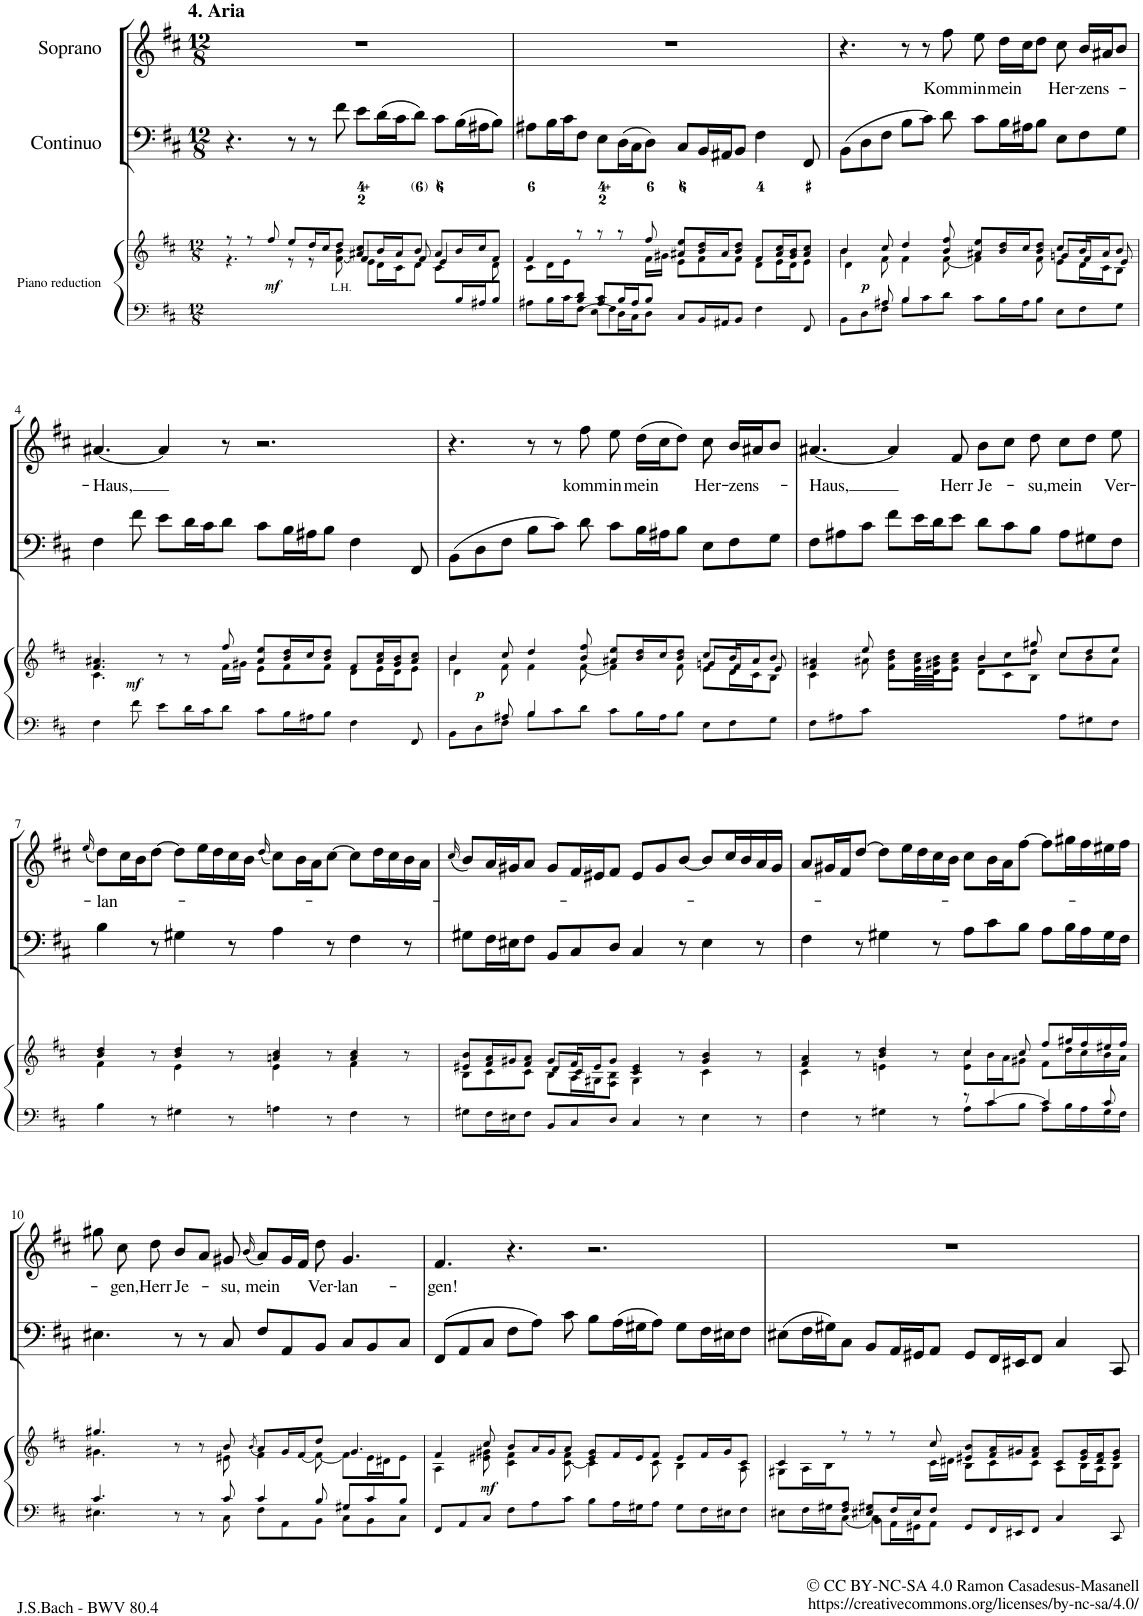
**kern	**kern	**dynam	**kern	**kern	**text
*part3	*part3	*part3	*part2	*part1	*part1
*staff4	*staff3	*staff3/4	*staff2	*staff1	*staff1
*I"Piano reduction	*	*	*I"Continuo	*I"Soprano	*
*I'Pno	*	*	*	*	*
*stria5	*stria5	*	*	*	*
*clefF4	*clefG2	*	*clefF4	*clefG2	*
*k[f#c#]	*k[f#c#]	*	*k[f#c#]	*k[f#c#]	*
*M12/8	*M12/8	*	*M12/8	*M12/8	*
=1	=1	=1	=1	=1	=1
*^	*^	*	*	*	*
*	*	*	*^	*	*	*	*
!	!	!	!	!	!	!	!LO:TX:a:B:t=4. Aria	!
4ryy	1.ryy	8r	4.r	2.ryy	.	4.r	1.r	.
.	.	8r	.	.	.	.	.	.
!	!	!	!	!	!LO:DY:b	!	!	!
.	.	8ff#/	.	.	mf	.	.	.
.	.	8ee/L	8r	.	.	8r	.	.
.	.	16dd/L	8r	.	.	8r	.	.
.	.	16cc#/J	.	.	.	.	.	.
!	!	!LO:TX:b:t=L.H.	!	!	!	!	!	!
.	.	8dd/J	[8f#\ 8b\	.	.	8f#\	.	.
.	.	8a#X/ 8cc#/L	8e\L	4f#/]	.	8e\L	.	.
.	.	16b/L	16d\L	.	.	(16d\L	.	.
.	.	16a#/J	16c#\J	.	.	16c#\J	.	.
.	.	8b/J	8d\J	8f#/	.	8d\J)	.	.
.	.	8a#/L	8c#\L	4e/	.	8c#\L	.	.
16B/L	.	16b/L	4ryy	.	.	(16B\L	.	.
16A#X/J	.	16cc#/J	.	.	.	16A#X\J	.	.
8B/J	.	8f#/J	.	8d\	.	8B\J)	.	.
*	*	*	*v	*v	*	*	*	*
=2	=2	=2	=2	=2	=2	=2	=2
*	*^	*	*	*	*	*	*
4ryy	8A#X\L	4.ryy	4f#/	8c#\L	.	8A#X\L	1.r	.
.	16B\L	.	.	16d\L	.	16B\L	.	.
.	16c#\J	.	.	16e\J	.	16c#\J	.	.
8B/ 8d/J	[>8F#\J	.	8r	4.ryy	.	8F#\J	.	.
4F#\]	8A#/ 8c#/L	8E\L	8r	.	.	8E\L	.	.
.	16B/L	16D\L	8r	.	.	(16D\L	.	.
.	16A#/J	16C#\J	.	.	.	16C#\J	.	.
2..ryy	8B/J	8D\J	8ff#/	16f#\LL	.	8D\J)	.	.
.	.	.	.	16g#X\JJ	.	.	.	.
.	8C#/L	4ryy	8a#X/ 8ee/L	8e\L	.	8C#/L	.	.
.	16BB/L	.	16b/ 16dd/L	8f#\	.	16BB/L	.	.
.	16AA#X/J	.	16a#/J	.	.	16AA#X/J	.	.
.	8BB/J	2ryy	8b/ 8dd/J	8f#\J	.	8BB/J	.	.
.	4F#\	.	8f#/L	8d\L	.	4F#\	.	.
.	.	.	16a#/ 16cc#/L	16e\L	.	.	.	.
.	.	.	16g#/ 16b/J	16d\J	.	.	.	.
.	8FF#/	.	8a#/ 8cc#/J	8e\J	.	8FF#/	.	.
*	*v	*v	*	*	*	*	*	*
=3	=3	=3	=3	=3	=3	=3	=3
*	*	*^	*^	*	*	*	*
4ryy	8BB\L	4b/	4b\	4d\	8ryy	.	(8BB\L	4.r	.
!	!	!	!	!	!	!LO:DY:b	!	!	!
.	8D\	.	.	.	1ryy	p	8D\	.	.
8A#X/	8F#\J	8cc#/	8f#\	4.ryy	.	.	8F#\J	.	.
4B/	8B\L	4dd/	4f#\	.	.	.	8B\L	8r	.
.	8c#\	.	.	.	.	.	8c#\J)	8r	.
!	!	!	!	!	!	!	!	!	!LO:LY:b
2..ryy	8d\J	8b/ 8ff#/	[8f#\	8ryy	.	.	8d\	8ff#\	Komm
!	!	!	!	!	!	!	!	!	!LO:LY:b
.	8c#\L	8a#X/ 8ee/L	4f#\]	4.ryy	.	.	8c#\L	8ee\	in
!	!	!	!	!	!	!	!	!	!LO:LY:b
.	16B\L	16b/ 16dd/L	.	.	.	.	16B\L	16dd\LL	mein
.	16A#\J	16cc#/J	.	.	.	.	16A#X\J	16cc#\J	.
.	8B\J	8b/ 8dd/J	8f#\	.	.	.	8B\J	8dd\J	.
!	!	!	!	!	!	!	!	!	!LO:LY:b
.	8E\L	8cc#/L	8e\L	8gn/L	4.ryy	.	8E\L	8cc#\	Her-
!	!	!	!	!	!	!	!	!	!LO:LY:b
.	8F#\	16b/L	16d\L	8f#/J	.	.	8F#\	16b/LL	-zens-
.	.	16a#/J	16c#\J	.	.	.	.	16a#X/J	.
.	8G\J	8b/J	8B\J	8e/	.	.	8G\J	8b/J	.
!!LO:LB:g=z
=4	=4	=4	=4	=4	=4	=4	=4	=4	=4
!	!	!	!	!	!	!	!	!	!LO:LY:b
*v	*v	*	*	*	*	*	*	*	*
*	*	*	*v	*v	*	*	*	*
4F#\	4.f#/ 4.a#X/	4.c#\	4ryy	.	4F#\	[4.a#X/	-Haus,
!	!	!	!	!LO:DY:b	!	!	!
8f#\	.	.	1ryy	mf	8f#\	.	.
8e\L	8r	8ryy	.	.	8e\L	4a#/]	.
16d\L	8r	8ryy	.	.	16d\L	.	.
16c#\J	.	.	.	.	16c#\J	.	.
8d\J	8ff#/	16f#\LL	.	.	8d\J	8r	.
.	.	16g#X\JJ	.	.	.	.	.
8c#\L	8a#/ 8ee/L	8e\L	.	.	8c#\L	2.r	.
16B\L	16b/ 16dd/L	8f#\	.	.	16B\L	.	.
16A#X\J	16cc#/J	.	.	.	16A#X\J	.	.
8B\J	8b/ 8dd/J	8f#\J	.	.	8B\J	.	.
4F#\	8f#/L	8d\L	.	.	4F#\	.	.
.	16a#/ 16cc#/L	16e\L	4ryy	.	.	.	.
.	16g#/ 16b/J	16d\J	.	.	.	.	.
8FF#/	8a#/ 8cc#/J	8e\J	.	.	8FF#/	.	.
=5	=5	=5	=5	=5	=5	=5	=5
*^	*	*	*^	*	*	*	*
4ryy	8BB\L	4b/	4b\	4d\	8ryy	.	(8BB\L	4.r	.
!	!	!	!	!	!	!LO:DY:b	!	!	!
.	8D\	.	.	.	1ryy	p	8D\	.	.
8A#X/	8F#\J	8cc#/	8f#\	4.ryy	.	.	8F#\J	.	.
4B/	8B\L	4dd/	4f#\	.	.	.	8B\L	8r	.
.	8c#\	.	.	.	.	.	8c#\J)	8r	.
!	!	!	!	!	!	!	!	!	!LO:LY:b
2..ryy	8d\J	8b/ 8ff#/	[8f#\	8ryy	.	.	8d\	8ff#\	komm
!	!	!	!	!	!	!	!	!	!LO:LY:b
.	8c#\L	8a#X/ 8ee/L	4f#\]	4.ryy	.	.	8c#\L	8ee\	in
!	!	!	!	!	!	!	!	!	!LO:LY:b
.	16B\L	16b/ 16dd/L	.	.	.	.	16B\L	(16dd\LL	mein
.	16A#\J	16cc#/J	.	.	.	.	16A#X\J	16cc#\J	.
.	8B\J	8b/ 8dd/J	8f#\	.	.	.	8B\J	8dd\J)	.
!	!	!	!	!	!	!	!	!	!LO:LY:b
.	8E\L	8cc#/L	8e\L	8gn/L	4.ryy	.	8E\L	8cc#\	Her-
!	!	!	!	!	!	!	!	!	!LO:LY:b
.	8F#\	16b/L	16d\L	8f#/J	.	.	8F#\	16b/LL	-zens-
.	.	16a#/J	16c#\J	.	.	.	.	16a#X/J	.
.	8G\J	8b/J	8B\J	8e/	.	.	8G\J	8b/J	.
=6	=6	=6	=6	=6	=6	=6	=6	=6	=6
!	!	!	!	!	!	!	!	!	!LO:LY:b
*v	*v	*	*	*	*	*	*	*	*
*	*	*	*v	*v	*	*	*	*
8F#\L	4f#/ 4a#X/	4c#\	4.ryy	.	8F#\L	[4.a#X/	-Haus,
8A#X\	.	.	.	.	8A#X\	.	.
8c#\J	8ee/	8a#X\	.	.	8c#\J	.	.
2.ryy	8b\ 8dd\L	4.ryy	8f#\L	.	8f#\L	4a#/]	.
.	16a#\ 16cc#\L	.	16e\L	.	16e\L	.	.
.	16g#X\ 16b\J	.	16d\J	.	16d\J	.	.
!	!	!	!	!	!	!	!LO:LY:b
.	8a#\ 8cc#\J	.	8e\J	.	8e\J	8f#/	Herr
!	!	!	!	!	!	!	!LO:LY:b
.	4b/	8b\L	8d\L	.	8d\L	8b\L	Je-
.	.	8cc#\	8c#\	.	8c#\	8cc#\J	.
!	!	!	!	!	!	!	!LO:LY:b
.	8gg#X/	8dd\J	8B\J	.	8B\J	8dd\	-su,
!	!	!	!	!	!	!	!LO:LY:b
8A#\L	8cc#/L	8cc#\L	4.ryy	.	8A#\L	8cc#\L	mein
8G#X\	8dd/	8b\	.	.	8G#X\	8dd\J	.
!	!	!	!	!	!	!	!LO:LY:b
8F#\J	8ee/J	8a#\J	.	.	8F#\J	8ee\	Ver-
*	*v	*v	*v	*	*	*	*
!!LO:LB:g=z
=7	=7	=7	=7	=7	=7
.	.	.	.	(16qee/	.
*	*^	*	*	*	*
!	!	!	!	!	!	!LO:LY:b
4B\	4b/ 4dd/	4f#\	.	4B\	8dd\L)	-lan-
.	.	.	.	.	16cc#\L	.
.	.	.	.	.	16b\J	.
8r	8r	8ryy	.	8r	[8dd\J	.
4G#X\	4b/ 4dd/	4e\	.	4G#X\	8dd\L]	.
.	.	.	.	.	16ee\L	.
.	.	.	.	.	16dd\	.
8r	8r	8ryy	.	8r	16cc#\	.
.	.	.	.	.	16b\JJ	.
.	.	.	.	.	(16qdd/	.
4An\	4an/ 4cc#/	4e\	.	4A\	8cc#\L)	.
.	.	.	.	.	16b\L	.
.	.	.	.	.	16a\J	.
8r	8r	8ryy	.	8r	[8cc#\J	.
4F#\	4a/ 4cc#/	4f#\	.	4F#\	8cc#\L]	.
.	.	.	.	.	16dd\L	.
.	.	.	.	.	16cc#\	.
8r	8r	8ryy	.	8r	16b\	.
.	.	.	.	.	16a\JJ	.
*	*v	*v	*	*	*	*
=8	=8	=8	=8	=8	=8
.	.	.	.	(16qcc#/	.
*	*^	*	*	*	*
*	*	*^	*	*	*	*
8G#X\L	8e#X/ 8b/L	8B\L	4.ryy	.	8G#X\L	8b/L)	.
16F#\L	16f#/ 16a/L	8c#\	.	.	16F#\L	16a/L	.
16E#X\J	16g#X/J	.	.	.	16E#X\J	16g#X/J	.
8F#\J	8f#/ 8a/J	8c#\J	.	.	8F#\J	8a/J	.
8BB/L	8g#/L	8B\L	8d/L	.	8BB/L	8g#/L	.
8C#/	16f#/L	16A\L	8c#/J	.	8C#/	16f#/L	.
.	16e#/J	16G#X\J	.	.	.	16e#X/J	.
8D/J	8g#/J	8F#\ 8B\J	8ryy	.	8D/J	8f#/J	.
4C#/	4c#/ 4e#/	4G#\	2.ryy	.	4C#/	8e#/L	.
.	.	.	.	.	.	8g#/	.
8r	8r	8ryy	.	.	8r	[8b/J	.
4E#\	4g#/ 4b/	4c#\	.	.	4E#\	8b/L]	.
.	.	.	.	.	.	16cc#/L	.
.	.	.	.	.	.	16b/	.
8r	8r	8ryy	.	.	8r	16a/	.
.	.	.	.	.	.	16g#/JJ	.
*	*	*v	*v	*	*	*	*
=9	=9	=9	=9	=9	=9	=9
*^	*	*	*	*	*	*
4ryy	4F#\	4f#/ 4a/	4c#\	.	4F#\	8a/L	.
.	.	.	.	.	.	16g#X/L	.
.	.	.	.	.	.	16f#/J	.
8r	8ryy	8r	8ryy	.	8r	[8dd/J	.
4ryy	4G#X\	4b/ 4dd/	4en\	.	4G#X\	8dd\L]	.
.	.	.	.	.	.	16ee\L	.
.	.	.	.	.	.	16dd\	.
8r	8ryy	8r	8ryy	.	8r	16cc#\	.
.	.	.	.	.	.	16b\JJ	.
8r	8A\L	4cc#/	8e\ 8cc#\L	.	8A\L	8cc#\L	.
[4c#/	8c#\	.	16b\L	.	8c#\	16b\L	.
.	.	.	16a\J	.	.	16a\J	.
.	8B\J	8cc#/	8g#X\J	.	8B\J	[8ff#\J	.
4c#/]	8A\L	8ff#/L	8f#\L	.	8A\L	8ff#\L]	.
.	16B\L	16gg#X/L	16dd\L	.	16B\L	16gg#X\L	.
.	16A\	16ff#/	16cc#\	.	16A\	16ff#\	.
8c#/	16G#\	16ee#X/	16b\	.	16G#\	16ee#X\	.
.	16F#\JJ	16ff#/JJ	16a\JJ	.	16F#\JJ	16ff#\JJ	.
!!LO:LB:g=z
=10	=10	=10	=10	=10	=10	=10	=10
4.c#/	4.E#X\	4.gg#X/	4.g#X\	.	4.E#X\	8gg#X\	.
!	!	!	!	!	!	!	!LO:LY:b
.	.	.	.	.	.	8cc#\	gen,
!	!	!	!	!	!	!	!LO:LY:b
.	.	.	.	.	.	8dd\	Herr
!	!	!	!	!	!	!	!LO:LY:b
8r	8ryy	8r	8ryy	.	8r	8b/L	Je-
8r	8ryy	8r	8ryy	.	8r	8a/J	.
!	!	!	!	!	!	!	!LO:LY:b
8c#/	8C#\	8b/	8e#X\	.	8C#/	8g#X/	-su,
.	.	(<8qb/	.	.	.	(16qb/	.
!	!	!	!	!	!	!	!LO:LY:b
4c#/	8F#\L	8a/L)	4f#\	.	8F#/L	8a/L)	mein
.	8AA\	16g#/L	.	.	8AA/	16g#/L	.
.	.	[<16f#/J	.	.	.	16f#/JJ	.
!	!	!	!	!	!	!	!LO:LY:b
8B/	8BB\J	8dd/J	8f#\_	.	8BB/J	8dd\	Ver-
!	!	!	!	!	!	!	!LO:LY:b
8G#X/L	8C#\L	4.g#/	8f#\L]	.	8C#/L	4.g#/	-lan-
8c#/	8BB\	.	16e#\L	.	8BB/	.	.
.	.	.	16d#X\J	.	.	.	.
8B/J	8C#\J	.	8e#\J	.	8C#/J	.	.
=11	=11	=11	=11	=11	=11	=11	=11
!	!	!	!	!	!	!	!LO:LY:b
*v	*v	*	*	*	*	*	*
8FF#/L	4f#/	4A\	.	(8FF#/L	4.f#/	-gen!
8AA/	.	.	.	8AA/	.	.
!	!	!	!LO:DY:b	!	!	!
8C#/J	8cc#/	8e#X\ 8g#X\	mf	8C#/J	.	.
8F#\L	8b/L	4c#\ 4f#\	.	8F#\L	4.r	.
8A\	16a/L	.	.	8A\J)	.	.
.	16g#/J	.	.	.	.	.
8c#\J	8a/J	[8c#\ 8f#\	.	8c#\	.	.
8B\L	8e#/ 8g#/L	4c#\]	.	8B\L	2.r	.
16A\L	16f#/L	.	.	(16A\L	.	.
16G#X\J	16e#/J	.	.	16G#X\J	.	.
8A\J	8f#/J	8c#\	.	8A\J)	.	.
8G#\L	8e#/L	4B\	.	8G#\L	.	.
16F#\L	16f#/L	.	.	16F#\L	.	.
16E#X\J	16g#/J	.	.	16E#X\J	.	.
8F#\J	8c#/J	8A\	.	8F#\J	.	.
=12	=12	=12	=12	=12	=12	=12
*^	*	*	*	*	*	*
*	*^	*	*	*	*	*	*
4ryy	8E#X\L	4.ryy	4c#/	8G#X\L	.	(8E#X\L	1.r	.
.	16F#\L	.	.	16A\L	.	16F#\L	.	.
.	16G#X\J	.	.	16B\J	.	16G#X\J)	.	.
8F#/ 8A/J	[8C#\J	.	8r	4.ryy	.	8C#\J	.	.
4C#\]	8E#X/ 8G#X/L	8BB\L	8r	.	.	8BB/L	.	.
.	16F#/L	16AA\L	8r	.	.	16AA/L	.	.
.	16E#/J	16GG#X\J	.	.	.	16GG#X/J	.	.
2..ryy	8F#/J	8AA\J	8cc#/	16c#\LL	.	8AA/J	.	.
.	.	.	.	16d#X\JJ	.	.	.	.
.	8GG#/L	2.ryy	8e#X/ 8b/L	8B\L	.	8GG#/L	.	.
.	16FF#/L	.	16f#/ 16a/L	8c#\	.	16FF#/L	.	.
.	16EE#X/J	.	16g#X/J	.	.	16EE#X/J	.	.
.	8FF#/J	.	8f#/ 8a/J	8c#\J	.	8FF#/J	.	.
.	4C#/	.	8c#/L	8A\L	.	4C#/	.	.
.	.	.	16e#/ 16g#/L	16B\L	.	.	.	.
.	.	.	16d#/ 16f#/J	16A\J	.	.	.	.
.	8CC#/	.	8e#/ 8g#/J	8B\J	.	8CC#/	.	.
*v	*v	*v	*	*	*	*	*	*
*	*v	*v	*	*	*	*
=	=	=	=	=	=
*-	*-	*-	*-	*-	*-
